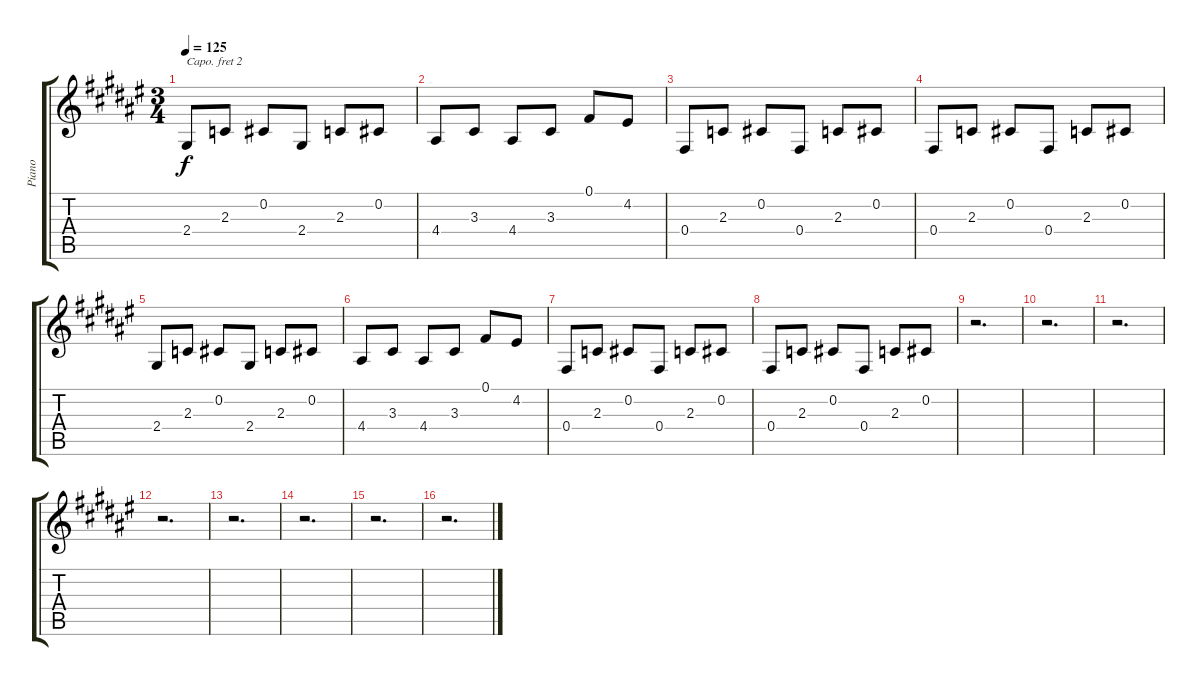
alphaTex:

\track ("Piano" "Piano") {instrument acousticgrandpiano}
\staff {score tabs}
\capo 2
\tuning (E4 B3 Ab3 E3 B2 E2) {hide}
\ts (3 4)
\tempo 125
\clef g2
\ks f#
2.4.8{dy f} 2.3.8 0.2.8 2.4.8 2.3.8 0.2.8 |
4.4.8 3.3.8 4.4.8 3.3.8 0.1.8 4.2.8 |
0.4.8 2.3.8 0.2.8 0.4.8 2.3.8 0.2.8 |
0.4.8 2.3.8 0.2.8 0.4.8 2.3.8 0.2.8 |
2.4.8 2.3.8 0.2.8 2.4.8 2.3.8 0.2.8 |
4.4.8 3.3.8 4.4.8 3.3.8 0.1.8 4.2.8 |
0.4.8 2.3.8 0.2.8 0.4.8 2.3.8 0.2.8 |
0.4.8 2.3.8 0.2.8 0.4.8 2.3.8 0.2.8 |
r.2{d} |
r.2{d} |
r.2{d} |
r.2{d} |
r.2{d} |
r.2{d} |
r.2{d} |
r.2{d}
